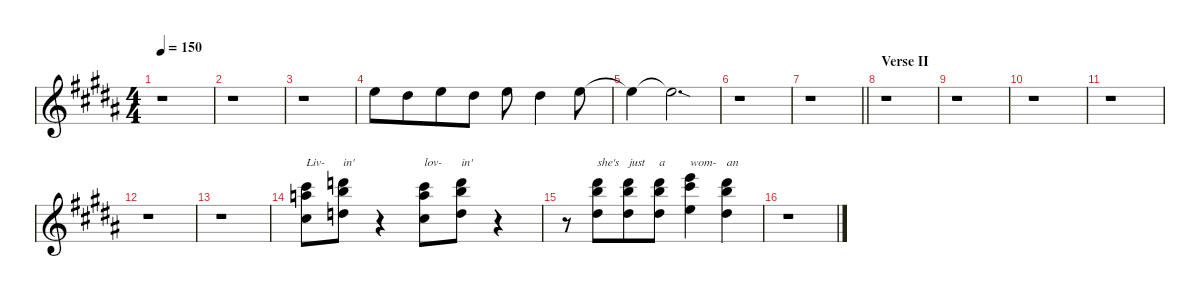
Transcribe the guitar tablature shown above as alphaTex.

\defaultSystemsLayout 4
\hideDynamics
\bracketExtendMode nobrackets
\singleTrackTrackNamePolicy hidden
\multiTrackTrackNamePolicy hidden
\firstSystemTrackNameMode fullname
\firstSystemTrackNameOrientation horizontal
\otherSystemsTrackNameOrientation horizontal
\track ("Backing Vocals" "sax.") {instrument tenorsax}
\staff {score}
\tuning (E4 B3 G3 D3 A2 E2)
\displaytranspose 14
\ts (4 4)
\tempo 150
\clef g2
\ks b
r.1{dy f beam Down} |
r.1{beam Down} |
r.1{beam Down} |
3.2{acc forcenatural}.8{beam Down} 2.2{acc #}.8{beam Down beam merge} 3.2{acc forcenatural}.8{beam Down} 2.2{acc #}.8{beam Down} 3.2{acc forcenatural}.8{beam Down} 2.2{acc #}.4{beam Down} 3.2{acc forcenatural}.8{beam Down} |
3.2{t acc forcenatural}.4{beam Down} 3.2{sod t acc forcenatural}.2{d beam Down} |
r.1{beam Down} |
\barLineRight lightlight
r.1{beam Down} |
\section ("" "Verse II")
r.1{beam Down} |
r.1{beam Down} |
r.1{beam Down} |
r.1{beam Down} |
r.1{beam Down} |
r.1{beam Down} |
(7.1{acc #} 0.2{acc #} 12.3{acc forcenatural}).8{txt "Liv-" beam Down} (8.1{acc forcenatural} 1.2{acc forcenatural} 14.3{acc forcenatural}).8{txt "in'" beam Down} r.4{beam Down} (7.1{acc #} 0.2{acc #} 12.3{acc forcenatural}).8{txt "lov-" beam Down} (8.1{acc forcenatural} 1.2{acc forcenatural} 14.3{acc forcenatural}).8{txt "in'" beam Down} r.4{beam Down} |
r.8{beam Down} (9.1{acc #} 2.2{acc #} 14.3{acc forcenatural}).8{txt "she's" beam Down beam merge} (9.1{acc #} 2.2{acc #} 14.3{acc forcenatural}).8{txt "just" beam Down} (9.1{acc #} 2.2{acc #} 14.3{acc forcenatural}).8{txt "a" beam Down} (10.1{acc forcenatural} 3.2{acc forcenatural} 16.3{acc #}).4{txt "wom-" beam Down} (9.1{acc #} 2.2{acc #} 14.3{acc forcenatural}).4{txt "an" beam Down} |
r.1{beam Down}
